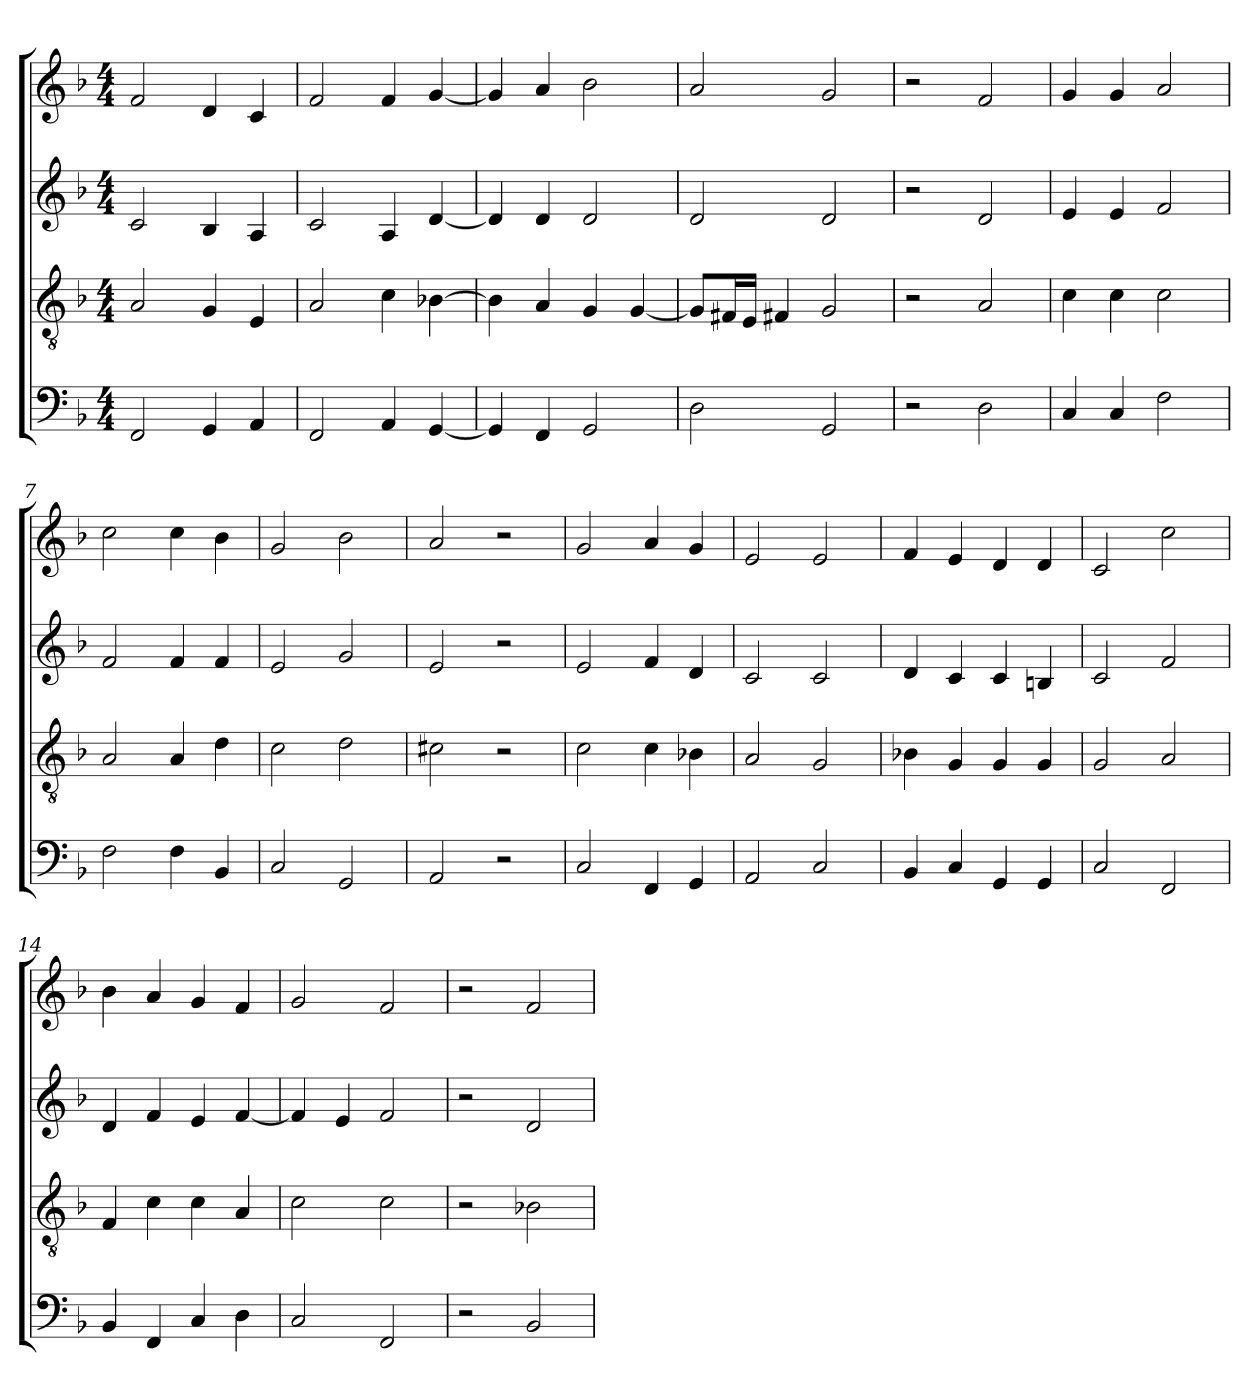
**kern	**kern	**kern	**kern
*part4	*part3	*part2	*part1
*staff4	*staff3	*staff2	*staff1
*clefF4	*clefGv2	*clefG2	*clefG2
*k[b-]	*k[b-]	*k[b-]	*k[b-]
*M4/4	*M4/4	*M4/4	*M4/4
=1	=1	=1	=1
2FF	2A	2c	2f
4GG	4G	4B-	4d
4AA	4E	4A	4c
=2	=2	=2	=2
2FF	2A	2c	2f
4AA	4c	4A	4f
[4GG	[4B-X	[4d	[4g
=3	=3	=3	=3
4GG]	4B-]	4d]	4g]
4FF	4A	4d	4a
2GG	4G	2d	2b-
.	[4G	.	.
=4	=4	=4	=4
2D	8G/L]	2d	2a
.	16F#X/L	.	.
.	16E/JJ	.	.
.	4F#X	.	.
2GG	2G	2d	2g
=5	=5	=5	=5
2r	2r	2r	2r
2D	2A	2d	2f
=6	=6	=6	=6
4C	4c	4e	4g
4C	4c	4e	4g
2F	2c	2f	2a
=7	=7	=7	=7
2F	2A	2f	2cc
4F	4A	4f	4cc
4BB-	4d	4f	4b-
=8	=8	=8	=8
2C	2c	2e	2g
2GG	2d	2g	2b-
=9	=9	=9	=9
2AA	2c#X	2e	2a
2r	2r	2r	2r
=10	=10	=10	=10
2C	2c	2e	2g
4FF	4c	4f	4a
4GG	4B-X	4d	4g
=11	=11	=11	=11
2AA	2A	2c	2e
2C	2G	2c	2e
=12	=12	=12	=12
4BB-	4B-X	4d	4f
4C	4G	4c	4e
4GG	4G	4c	4d
4GG	4G	4Bn	4d
=13	=13	=13	=13
2C	2G	2c	2c
2FF	2A	2f	2cc
=14	=14	=14	=14
4BB-	4F	4d	4b-
4FF	4c	4f	4a
4C	4c	4e	4g
4D	4A	[4f	4f
=15	=15	=15	=15
2C	2c	4f]	2g
.	.	4e	.
2FF	2c	2f	2f
=16	=16	=16	=16
2r	2r	2r	2r
2BB-	2B-X	2d	2f
=	=	=	=
*-	*-	*-	*-
